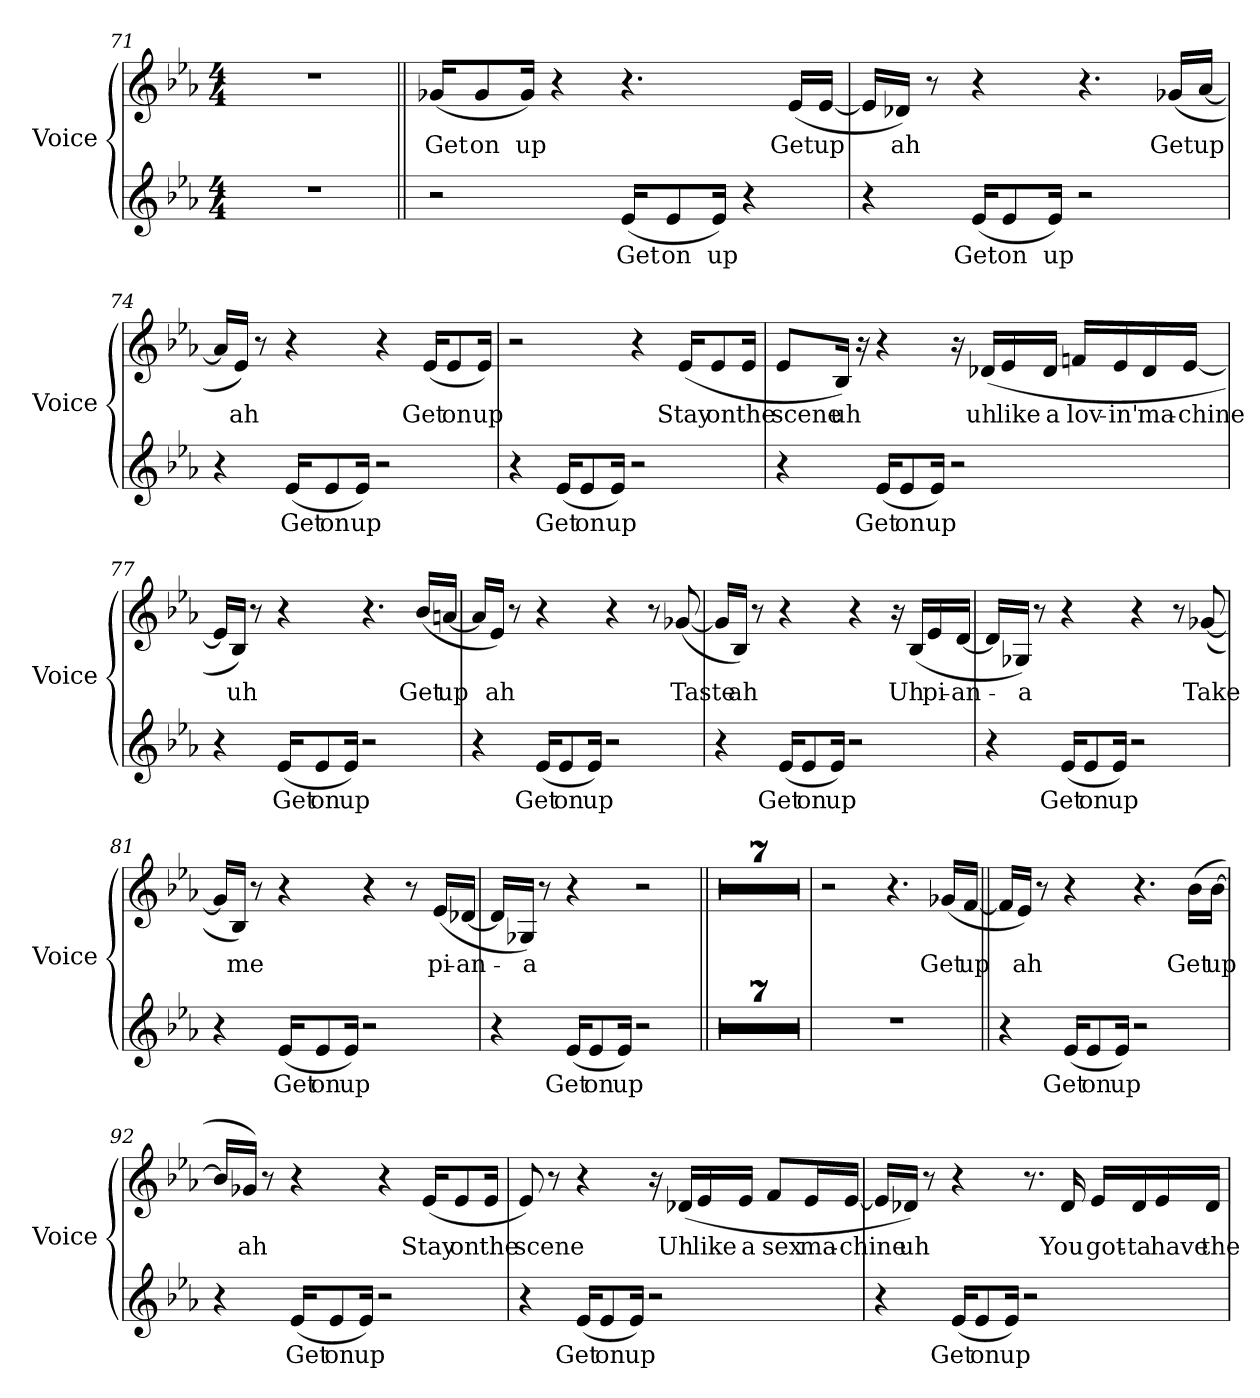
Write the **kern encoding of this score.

**kern	**text	**kern	**text
*part2	*part2	*part1	*part1
*staff2	*staff2	*staff1	*staff1
*I"Voice	*	*I"Voice	*
*I'Voice	*	*I'Voice	*
*clefG2	*	*clefG2	*
*k[b-e-a-]	*	*k[b-e-a-]	*
*E-:	*	*E-:	*
*M4/4	*	*M4/4	*
=71	=71	=71	=71
1r	.	1r	.
=72||	=72||	=72||	=72||
!	!	!	!LO:LY:b
2r	.	(<16g-X/KL	Get
!	!	!	!LO:LY:b
.	.	8g-/	on
!	!	!	!LO:LY:b
.	.	16g-/Jk)	up
.	.	4r	.
!	!LO:LY:b	!	!
(<16e-/KL	Get	4.r	.
!	!LO:LY:b	!	!
8e-/	on	.	.
!	!LO:LY:b	!	!
16e-/Jk)	up	.	.
4r	.	.	.
!	!	!	!LO:LY:b
.	.	(<16e-/LL	Get
!	!	!	!LO:LY:b
.	.	[16e-/JJ	up
=73	=73	=73	=73
4r	.	16e-/LL]	.
!	!	!	!LO:LY:b
.	.	16d-X/JJ)	ah
.	.	8r	.
!	!LO:LY:b	!	!
(<16e-/KL	Get	4r	.
!	!LO:LY:b	!	!
8e-/	on	.	.
!	!LO:LY:b	!	!
16e-/Jk)	up	.	.
2r	.	4.r	.
!	!	!	!LO:LY:b
.	.	(<16g-X/LL	Get
!	!	!	!LO:LY:b
.	.	[16a-/JJ	up
=74	=74	=74	=74
4r	.	16a-/LL]	.
!	!	!	!LO:LY:b
.	.	16e-/JJ)	ah
.	.	8r	.
!	!LO:LY:b	!	!
(<16e-/KL	Get	4r	.
!	!LO:LY:b	!	!
8e-/	on	.	.
!	!LO:LY:b	!	!
16e-/Jk)	up	.	.
2r	.	4r	.
!	!	!	!LO:LY:b
.	.	(<16e-/KL	Get
!	!	!	!LO:LY:b
.	.	8e-/	on
!	!	!	!LO:LY:b
.	.	16e-/Jk)	up
=75	=75	=75	=75
4r	.	2r	.
!	!LO:LY:b	!	!
(<16e-/KL	Get	.	.
!	!LO:LY:b	!	!
8e-/	on	.	.
!	!LO:LY:b	!	!
16e-/Jk)	up	.	.
2r	.	4r	.
!	!	!	!LO:LY:b
.	.	(<16e-/KL	Stay
!	!	!	!LO:LY:b
.	.	8e-/	on
!	!	!	!LO:LY:b
.	.	16e-/Jk	the
=76	=76	=76	=76
!	!	!	!LO:LY:b
4r	.	8e-/L	scene
!	!	!	!LO:LY:b
.	.	16B-/Jk)	uh
.	.	16r	.
!	!LO:LY:b	!	!
(<16e-/KL	Get	4r	.
!	!LO:LY:b	!	!
8e-/	on	.	.
!	!LO:LY:b	!	!
16e-/Jk)	up	.	.
2r	.	16r	.
!	!	!	!LO:LY:b
.	.	(<16d-X/LL	uh
!	!	!	!LO:LY:b
.	.	16e-/	like
!	!	!	!LO:LY:b
.	.	16d-/JJ	a
!	!	!	!LO:LY:b
.	.	16fn/LL	lov-
!	!	!	!LO:LY:b
.	.	16e-/	-in'
!	!	!	!LO:LY:b
.	.	16d-/	ma-
!	!	!	!LO:LY:b
.	.	[16e-/JJ	-chine
=77	=77	=77	=77
4r	.	16e-/LL]	.
!	!	!	!LO:LY:b
.	.	16B-/JJ)	uh
.	.	8r	.
!	!LO:LY:b	!	!
(<16e-/KL	Get	4r	.
!	!LO:LY:b	!	!
8e-/	on	.	.
!	!LO:LY:b	!	!
16e-/Jk)	up	.	.
2r	.	4.r	.
!	!	!	!LO:LY:b
.	.	(<16b-/LL	Get
!	!	!	!LO:LY:b
.	.	[16an/JJ	up
=78	=78	=78	=78
4r	.	16a/LL]	.
!	!	!	!LO:LY:b
.	.	16e-/JJ)	ah
.	.	8r	.
!	!LO:LY:b	!	!
(<16e-/KL	Get	4r	.
!	!LO:LY:b	!	!
8e-/	on	.	.
!	!LO:LY:b	!	!
16e-/Jk)	up	.	.
2r	.	4r	.
.	.	8r	.
!	!	!	!LO:LY:b
.	.	(<[8g-X/	Taste
=79	=79	=79	=79
4r	.	16g-/LL]	.
!	!	!	!LO:LY:b
.	.	16B-/JJ)	ah
.	.	8r	.
!	!LO:LY:b	!	!
(<16e-/KL	Get	4r	.
!	!LO:LY:b	!	!
8e-/	on	.	.
!	!LO:LY:b	!	!
16e-/Jk)	up	.	.
2r	.	4r	.
.	.	16r	.
!	!	!	!LO:LY:b
.	.	(<16B-/LL	Uh
!	!	!	!LO:LY:b
.	.	16e-/	pi-
!	!	!	!LO:LY:b
.	.	[16d/JJ	-an-
=80	=80	=80	=80
4r	.	16d/LL]	.
!	!	!	!LO:LY:b
.	.	16G-X/JJ)	-a
.	.	8r	.
!	!LO:LY:b	!	!
(<16e-/KL	Get	4r	.
!	!LO:LY:b	!	!
8e-/	on	.	.
!	!LO:LY:b	!	!
16e-/Jk)	up	.	.
2r	.	4r	.
.	.	8r	.
!	!	!	!LO:LY:b
.	.	(<[8g-X/	Take
=81	=81	=81	=81
4r	.	16g-/LL]	.
!	!	!	!LO:LY:b
.	.	16B-/JJ)	me
.	.	8r	.
!	!LO:LY:b	!	!
(<16e-/KL	Get	4r	.
!	!LO:LY:b	!	!
8e-/	on	.	.
!	!LO:LY:b	!	!
16e-/Jk)	up	.	.
2r	.	4r	.
.	.	8r	.
!	!	!	!LO:LY:b
.	.	(<16e-/LL	pi-
!	!	!	!LO:LY:b
.	.	[16d-X/JJ	-an-
=82	=82	=82	=82
4r	.	16d-/LL]	.
!	!	!	!LO:LY:b
.	.	16G-X/JJ)	-a
.	.	8r	.
!	!LO:LY:b	!	!
(<16e-/KL	Get	4r	.
!	!LO:LY:b	!	!
8e-/	on	.	.
!	!LO:LY:b	!	!
16e-/Jk)	up	.	.
2r	.	2r	.
=83||	=83||	=83||	=83||
1r	.	1r	.
=84	=84	=84	=84
1r	.	1r	.
=85	=85	=85	=85
1r	.	1r	.
=86	=86	=86	=86
1r	.	1r	.
=87	=87	=87	=87
1r	.	1r	.
=88	=88	=88	=88
1r	.	1r	.
=89	=89	=89	=89
1r	.	1r	.
=90	=90	=90	=90
1r	.	2r	.
.	.	4.r	.
!	!	!	!LO:LY:b
.	.	(<16g-X/LL	Get
!	!	!	!LO:LY:b
.	.	[16f/JJ	up
=91||	=91||	=91||	=91||
4r	.	16f/LL]	.
!	!	!	!LO:LY:b
.	.	16e-/JJ)	ah
.	.	8r	.
!	!LO:LY:b	!	!
(<16e-/KL	Get	4r	.
!	!LO:LY:b	!	!
8e-/	on	.	.
!	!LO:LY:b	!	!
16e-/Jk)	up	.	.
2r	.	4.r	.
!	!	!	!LO:LY:b
.	.	(>16b-\LL	Get
!	!	!	!LO:LY:b
.	.	[16b-\JJ	up
=92	=92	=92	=92
4r	.	16b-/LL]	.
!	!	!	!LO:LY:b
.	.	16g-X/JJ)	ah
.	.	8r	.
!	!LO:LY:b	!	!
(<16e-/KL	Get	4r	.
!	!LO:LY:b	!	!
8e-/	on	.	.
!	!LO:LY:b	!	!
16e-/Jk)	up	.	.
2r	.	4r	.
!	!	!	!LO:LY:b
.	.	(<16e-/KL	Stay
!	!	!	!LO:LY:b
.	.	8e-/	on
!	!	!	!LO:LY:b
.	.	16e-/Jk	the
=93	=93	=93	=93
!	!	!	!LO:LY:b
4r	.	8e-/)	scene
.	.	8r	.
!	!LO:LY:b	!	!
(<16e-/KL	Get	4r	.
!	!LO:LY:b	!	!
8e-/	on	.	.
!	!LO:LY:b	!	!
16e-/Jk)	up	.	.
2r	.	16r	.
!	!	!	!LO:LY:b
.	.	(<16d-X/LL	Uh
!	!	!	!LO:LY:b
.	.	16e-/	like
!	!	!	!LO:LY:b
.	.	16e-/JJ	a
!	!	!	!LO:LY:b
.	.	8f/L	sex
!	!	!	!LO:LY:b
.	.	16e-/L	ma-
!	!	!	!LO:LY:b
.	.	[16e-/JJ	-chine
=94	=94	=94	=94
4r	.	16e-/LL]	.
!	!	!	!LO:LY:b
.	.	16d-X/JJ)	uh
.	.	8r	.
!	!LO:LY:b	!	!
(<16e-/KL	Get	4r	.
!	!LO:LY:b	!	!
8e-/	on	.	.
!	!LO:LY:b	!	!
16e-/Jk)	up	.	.
2r	.	8.r	.
!	!	!	!LO:LY:b
.	.	16d-/	You
!	!	!	!LO:LY:b
.	.	16e-/LL	got-
!	!	!	!LO:LY:b
.	.	16d-/	-ta
!	!	!	!LO:LY:b
.	.	16e-/	have
!	!	!	!LO:LY:b
.	.	16d-/JJ	the
=	=	=	=
*-	*-	*-	*-
